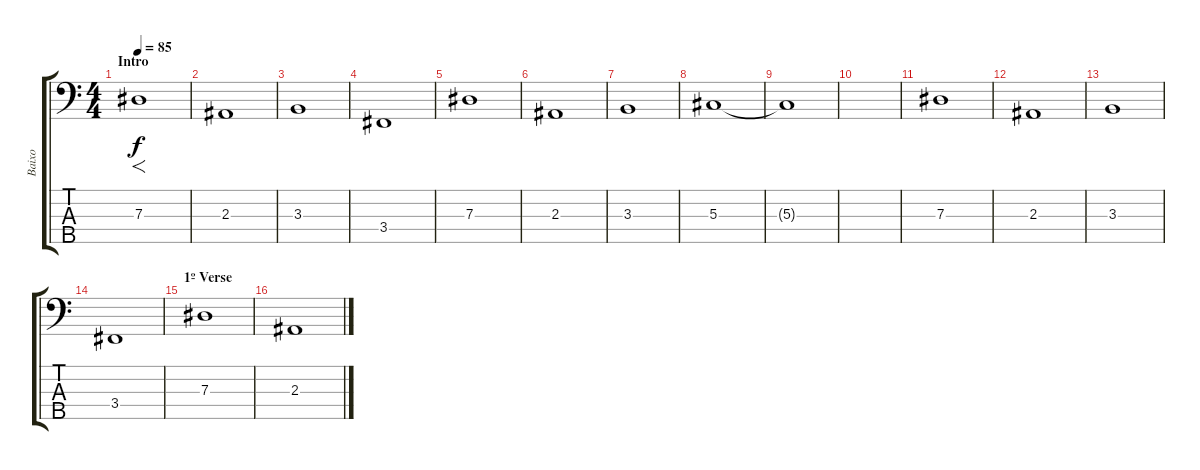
\track ("Baixo" "Baixo") {instrument electricbassfinger}
\staff {score tabs}
\tuning (Gb2 Db2 Ab1 Eb1 Bb0) {hide}
\ts (4 4)
\section ("" "Intro")
\tempo 85
\clef f4
\ks c
7.3.1{f dy f instrument electricbassfinger} |
2.3.1 |
3.3.1 |
3.4.1 |
7.3.1 |
2.3.1 |
3.3.1 |
5.3.1 |
5.3{t}.1 |
|
7.3.1 |
2.3.1 |
3.3.1 |
3.4.1 |
\section ("" "1º Verse")
7.3.1 |
2.3.1
